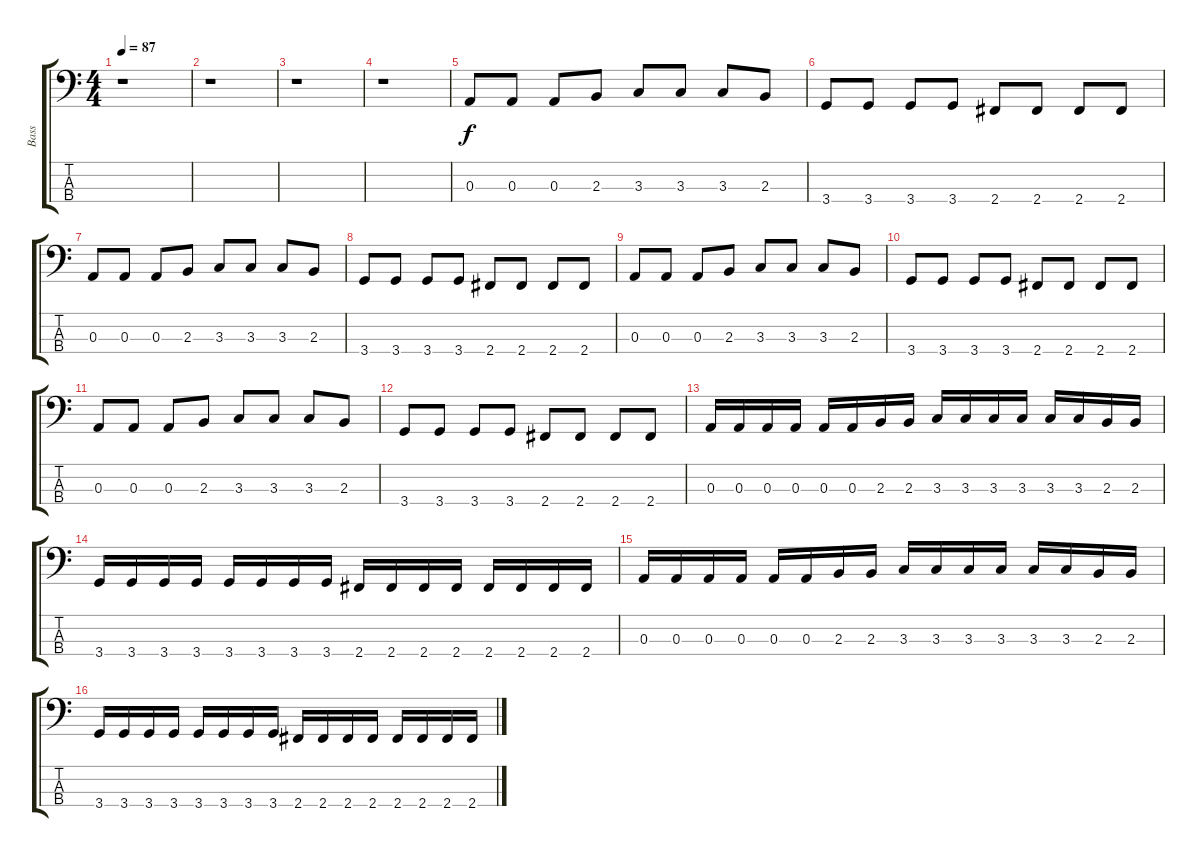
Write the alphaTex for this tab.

\track ("Bass" "Bass") {instrument electricbasspick}
\staff {score tabs}
\tuning (G2 D2 A1 E1) {hide}
\ts (4 4)
\tempo 87
\clef f4
\ks c
r.1{dy f instrument electricbasspick} |
r.1 |
r.1 |
r.1 |
0.3.8 0.3.8 0.3.8 2.3.8 3.3.8 3.3.8 3.3.8 2.3.8 |
3.4.8 3.4.8 3.4.8 3.4.8 2.4.8 2.4.8 2.4.8 2.4.8 |
0.3.8 0.3.8 0.3.8 2.3.8 3.3.8 3.3.8 3.3.8 2.3.8 |
3.4.8 3.4.8 3.4.8 3.4.8 2.4.8 2.4.8 2.4.8 2.4.8 |
0.3.8 0.3.8 0.3.8 2.3.8 3.3.8 3.3.8 3.3.8 2.3.8 |
3.4.8 3.4.8 3.4.8 3.4.8 2.4.8 2.4.8 2.4.8 2.4.8 |
0.3.8 0.3.8 0.3.8 2.3.8 3.3.8 3.3.8 3.3.8 2.3.8 |
3.4.8 3.4.8 3.4.8 3.4.8 2.4.8 2.4.8 2.4.8 2.4.8 |
0.3.16 0.3.16 0.3.16 0.3.16 0.3.16 0.3.16 2.3.16 2.3.16 3.3.16 3.3.16 3.3.16 3.3.16 3.3.16 3.3.16 2.3.16 2.3.16 |
3.4.16 3.4.16 3.4.16 3.4.16 3.4.16 3.4.16 3.4.16 3.4.16 2.4.16 2.4.16 2.4.16 2.4.16 2.4.16 2.4.16 2.4.16 2.4.16 |
0.3.16 0.3.16 0.3.16 0.3.16 0.3.16 0.3.16 2.3.16 2.3.16 3.3.16 3.3.16 3.3.16 3.3.16 3.3.16 3.3.16 2.3.16 2.3.16 |
3.4.16 3.4.16 3.4.16 3.4.16 3.4.16 3.4.16 3.4.16 3.4.16 2.4.16 2.4.16 2.4.16 2.4.16 2.4.16 2.4.16 2.4.16 2.4.16
